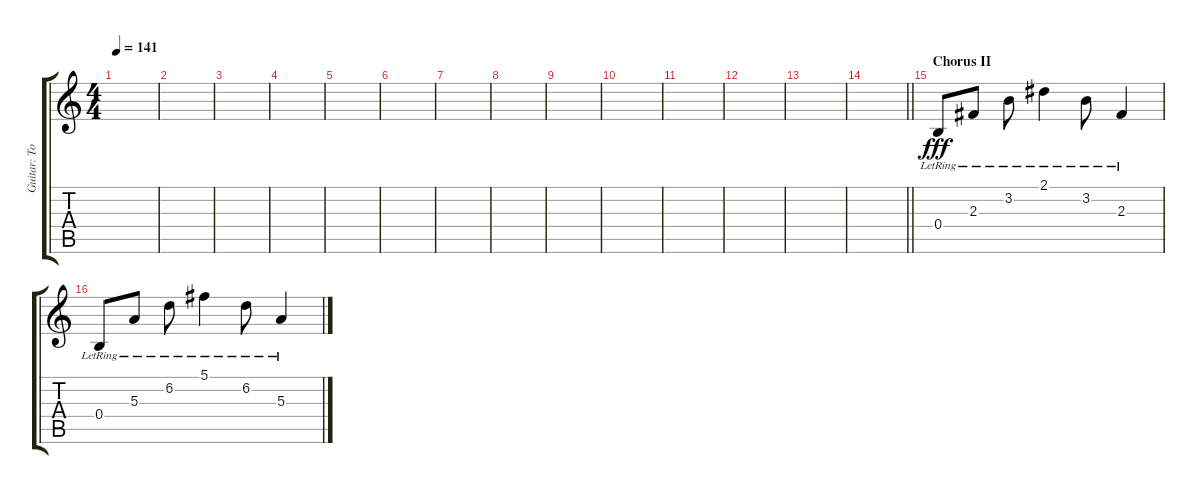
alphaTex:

\track ("Guitar: Tony" "Guitar: To") {instrument acousticguitarnylon}
\staff {score tabs}
\tuning (Db4 Ab3 E3 B2 Gb2 Db2) {hide}
\ts (4 4)
\tempo 141
\clef g2
\ks c
|
|
|
|
|
|
|
|
|
|
|
|
|
\barLineRight lightlight
|
\section ("" "Chorus II")
0.4{lr}.8{dy fff} 2.3{lr}.8 3.2{lr}.8 2.1{lr}.4 3.2{lr}.8 2.3{lr}.4 |
0.4{lr}.8 5.3{lr}.8 6.2{lr}.8 5.1{lr}.4 6.2{lr}.8 5.3{lr}.4
